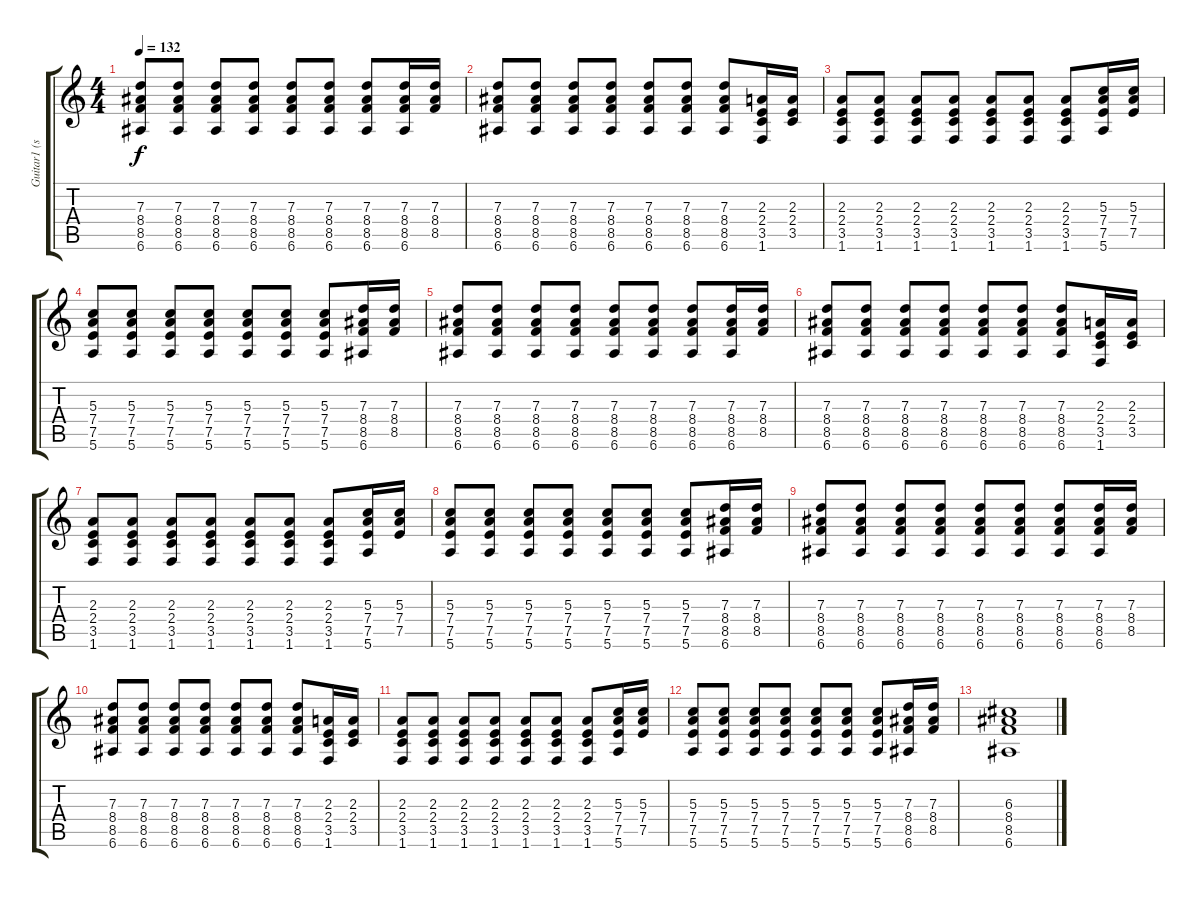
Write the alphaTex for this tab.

\track ("Guitar1 (son saturé)" "Guitar1 (s") {instrument distortionguitar}
\staff {score tabs}
\tuning (E4 B3 G3 D3 A2 E2) {hide}
\ts (4 4)
\tempo 132
\clef g2
\ks c
(7.3 8.4 8.5 6.6).8{dy f} (7.3 8.4 8.5 6.6).8 (7.3 8.4 8.5 6.6).8 (7.3 8.4 8.5 6.6).8 (7.3 8.4 8.5 6.6).8 (7.3 8.4 8.5 6.6).8 (7.3 8.4 8.5 6.6).8 (7.3 8.4 8.5 6.6).16 (7.3 8.4 8.5).16 |
(7.3 8.4 8.5 6.6).8 (7.3 8.4 8.5 6.6).8 (7.3 8.4 8.5 6.6).8 (7.3 8.4 8.5 6.6).8 (7.3 8.4 8.5 6.6).8 (7.3 8.4 8.5 6.6).8 (7.3 8.4 8.5 6.6).8 (2.3 2.4 3.5 1.6).16 (2.3 2.4 3.5).16 |
(2.3 2.4 3.5 1.6).8 (2.3 2.4 3.5 1.6).8 (2.3 2.4 3.5 1.6).8 (2.3 2.4 3.5 1.6).8 (2.3 2.4 3.5 1.6).8 (2.3 2.4 3.5 1.6).8 (2.3 2.4 3.5 1.6).8 (5.3 7.4 7.5 5.6).16 (5.3 7.4 7.5).16 |
(5.3 7.4 7.5 5.6).8 (5.3 7.4 7.5 5.6).8 (5.3 7.4 7.5 5.6).8 (5.3 7.4 7.5 5.6).8 (5.3 7.4 7.5 5.6).8 (5.3 7.4 7.5 5.6).8 (5.3 7.4 7.5 5.6).8 (7.3 8.4 8.5 6.6).16 (7.3 8.4 8.5).16 |
(7.3 8.4 8.5 6.6).8 (7.3 8.4 8.5 6.6).8 (7.3 8.4 8.5 6.6).8 (7.3 8.4 8.5 6.6).8 (7.3 8.4 8.5 6.6).8 (7.3 8.4 8.5 6.6).8 (7.3 8.4 8.5 6.6).8 (7.3 8.4 8.5 6.6).16 (7.3 8.4 8.5).16 |
(7.3 8.4 8.5 6.6).8 (7.3 8.4 8.5 6.6).8 (7.3 8.4 8.5 6.6).8 (7.3 8.4 8.5 6.6).8 (7.3 8.4 8.5 6.6).8 (7.3 8.4 8.5 6.6).8 (7.3 8.4 8.5 6.6).8 (2.3 2.4 3.5 1.6).16 (2.3 2.4 3.5).16 |
(2.3 2.4 3.5 1.6).8 (2.3 2.4 3.5 1.6).8 (2.3 2.4 3.5 1.6).8 (2.3 2.4 3.5 1.6).8 (2.3 2.4 3.5 1.6).8 (2.3 2.4 3.5 1.6).8 (2.3 2.4 3.5 1.6).8 (5.3 7.4 7.5 5.6).16 (5.3 7.4 7.5).16 |
(5.3 7.4 7.5 5.6).8 (5.3 7.4 7.5 5.6).8 (5.3 7.4 7.5 5.6).8 (5.3 7.4 7.5 5.6).8 (5.3 7.4 7.5 5.6).8 (5.3 7.4 7.5 5.6).8 (5.3 7.4 7.5 5.6).8 (7.3 8.4 8.5 6.6).16 (7.3 8.4 8.5).16 |
(7.3 8.4 8.5 6.6).8 (7.3 8.4 8.5 6.6).8 (7.3 8.4 8.5 6.6).8 (7.3 8.4 8.5 6.6).8 (7.3 8.4 8.5 6.6).8 (7.3 8.4 8.5 6.6).8 (7.3 8.4 8.5 6.6).8 (7.3 8.4 8.5 6.6).16 (7.3 8.4 8.5).16 |
(7.3 8.4 8.5 6.6).8 (7.3 8.4 8.5 6.6).8 (7.3 8.4 8.5 6.6).8 (7.3 8.4 8.5 6.6).8 (7.3 8.4 8.5 6.6).8 (7.3 8.4 8.5 6.6).8 (7.3 8.4 8.5 6.6).8 (2.3 2.4 3.5 1.6).16 (2.3 2.4 3.5).16 |
(2.3 2.4 3.5 1.6).8 (2.3 2.4 3.5 1.6).8 (2.3 2.4 3.5 1.6).8 (2.3 2.4 3.5 1.6).8 (2.3 2.4 3.5 1.6).8 (2.3 2.4 3.5 1.6).8 (2.3 2.4 3.5 1.6).8 (5.3 7.4 7.5 5.6).16 (5.3 7.4 7.5).16 |
(5.3 7.4 7.5 5.6).8 (5.3 7.4 7.5 5.6).8 (5.3 7.4 7.5 5.6).8 (5.3 7.4 7.5 5.6).8 (5.3 7.4 7.5 5.6).8 (5.3 7.4 7.5 5.6).8 (5.3 7.4 7.5 5.6).8 (7.3 8.4 8.5 6.6).16 (7.3 8.4 8.5).16 |
(6.3 8.4 8.5 6.6).1
